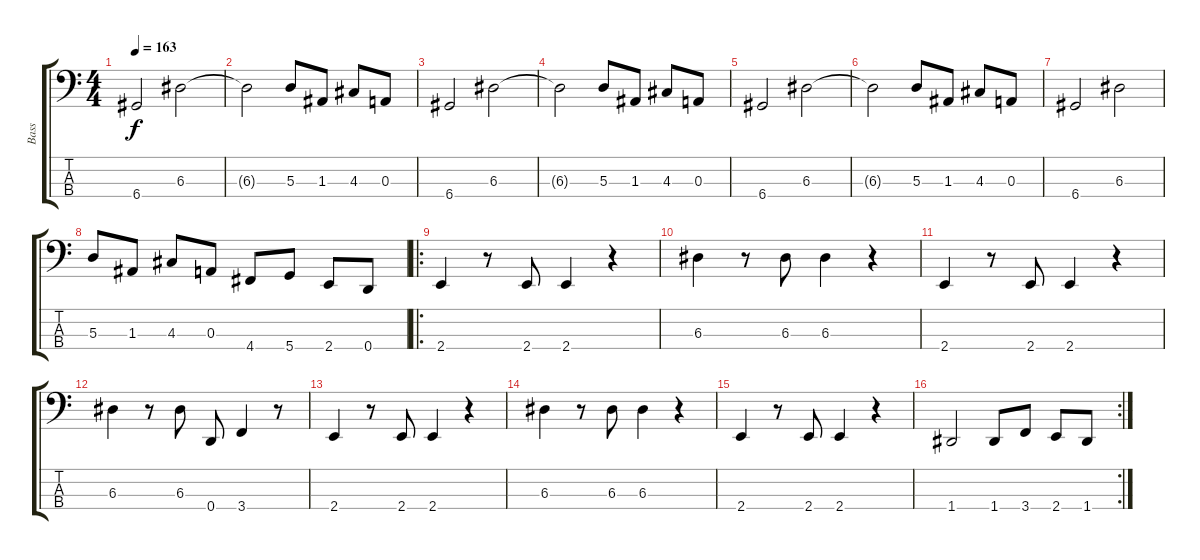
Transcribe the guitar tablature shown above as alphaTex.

\track ("Bass" "Bass") {instrument electricbassfinger}
\staff {score tabs}
\tuning (G2 D2 A1 D1) {hide}
\ts (4 4)
\tempo 163
\clef f4
\ks c
6.4.2{dy f} 6.3.2 |
6.3{t}.2 5.3.8 1.3.8 4.3.8 0.3.8 |
6.4.2 6.3.2 |
6.3{t}.2 5.3.8 1.3.8 4.3.8 0.3.8 |
6.4.2 6.3.2 |
6.3{t}.2 5.3.8 1.3.8 4.3.8 0.3.8 |
6.4.2 6.3.2 |
5.3.8 1.3.8 4.3.8 0.3.8 4.4.8 5.4.8 2.4.8 0.4.8 |
\ro
2.4.4 r.8 2.4.8 2.4.4 r.4 |
6.3.4 r.8 6.3.8 6.3.4 r.4 |
2.4.4 r.8 2.4.8 2.4.4 r.4 |
6.3.4 r.8 6.3.8 0.4.8 3.4.4 r.8 |
2.4.4 r.8 2.4.8 2.4.4 r.4 |
6.3.4 r.8 6.3.8 6.3.4 r.4 |
2.4.4 r.8 2.4.8 2.4.4 r.4 |
\rc 2
1.4.2 1.4.8 3.4.8 2.4.8 1.4.8
